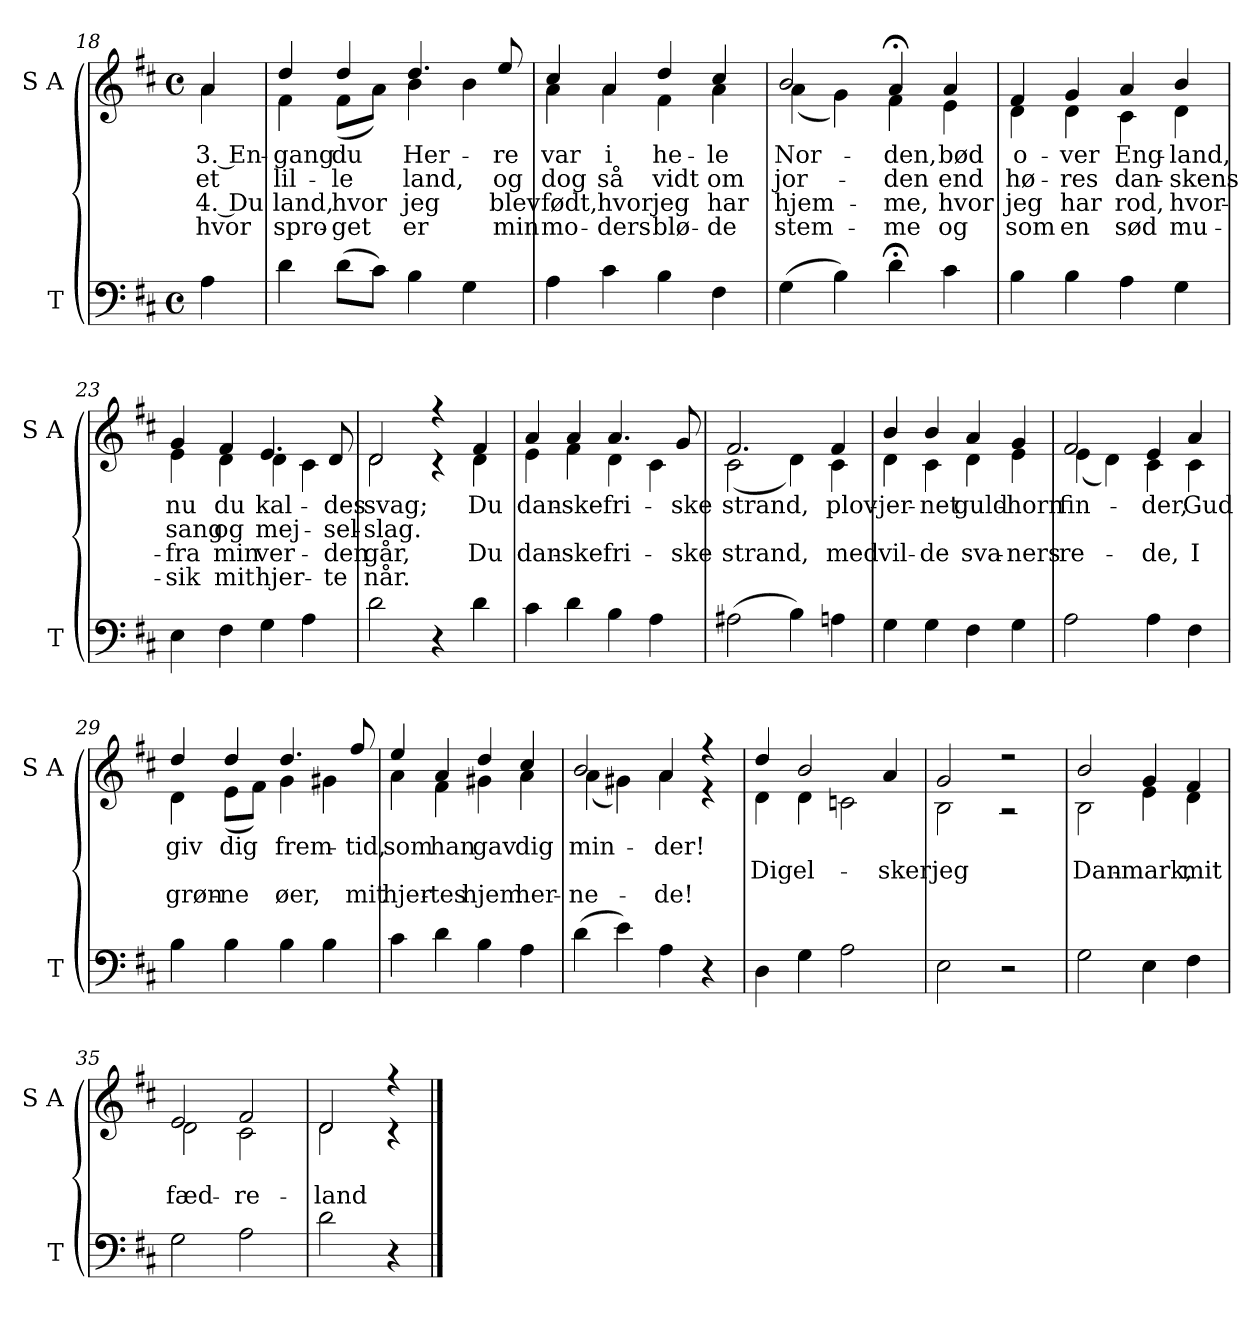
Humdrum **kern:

**kern	**kern	**text	**text	**text	**text
*part2	*part1	*part1	*part1	*part1	*part1
*staff2	*staff1	*staff1	*staff1	*staff1	*staff1
*I"T	*I"S A	*	*	*	*
*I'T	*I'S A	*	*	*	*
!!LO:PB:g=z
*clefF4	*clefG2	*	*	*	*
*k[f#c#]	*k[f#c#]	*	*	*	*
*M4/4	*M4/4	*	*	*	*
*met(c)	*met(c)	*	*	*	*
=18X2	=18X2	=18X2	=18X2	=18X2	=18X2
!	!	!LO:LY:b	!LO:LY:b	!LO:LY:b	!LO:LY:b
*	*^	*	*	*	*
4A\	4a/	4a\	3. En-	et	4. Du	hvor
=19	=19	=19	=19	=19	=19	=19
!	!	!	!LO:LY:b	!LO:LY:b	!LO:LY:b	!LO:LY:b
4d\	4dd/	4f#\	-gang	lil-	land,	spro-
!	!	!	!LO:LY:b	!LO:LY:b	!LO:LY:b	!LO:LY:b
(>8d\L	4dd/	(<8f#\L	du	-le	hvor	-get
8c#\J)	.	8a\J)	.	.	.	.
!	!	!	!LO:LY:b	!LO:LY:b	!LO:LY:b	!LO:LY:b
4B\	4.dd/	4b\	Her-	land,	jeg	er
4G\	.	4b\	.	.	.	.
!	!	!	!LO:LY:b	!LO:LY:b	!LO:LY:b	!LO:LY:b
.	8ee/	.	-re	og	blev	min
=20	=20	=20	=20	=20	=20	=20
!	!	!	!LO:LY:b	!LO:LY:b	!LO:LY:b	!LO:LY:b
4A\	4cc#/	4a\	var	dog	født,	mo-
!	!	!	!LO:LY:b	!LO:LY:b	!LO:LY:b	!LO:LY:b
4c#\	4a/	4a\	i	så	hvor	-ders
!	!	!	!LO:LY:b	!LO:LY:b	!LO:LY:b	!LO:LY:b
4B\	4dd/	4f#\	he-	vidt	jeg	blø-
!	!	!	!LO:LY:b	!LO:LY:b	!LO:LY:b	!LO:LY:b
4F#\	4cc#/	4a\	-le	om	har	-de
=21	=21	=21	=21	=21	=21	=21
!	!	!	!LO:LY:b	!LO:LY:b	!LO:LY:b	!LO:LY:b
(>4G\	2b/	(<4a\	Nor-	jor-	hjem-	stem-
4B\)	.	4g\)	.	.	.	.
!	!	!	!LO:LY:b	!LO:LY:b	!LO:LY:b	!LO:LY:b
4d;<\	4a;</	4f#\	-den,	-den	-me,	-me
!	!	!	!LO:LY:b	!LO:LY:b	!LO:LY:b	!LO:LY:b
4c#\	4a/	4e\	bød	end	hvor	og
=22	=22	=22	=22	=22	=22	=22
!	!	!	!LO:LY:b	!LO:LY:b	!LO:LY:b	!LO:LY:b
4B\	4f#/	4d\	o-	hø-	jeg	som
!	!	!	!LO:LY:b	!LO:LY:b	!LO:LY:b	!LO:LY:b
4B\	4g/	4d\	-ver	-res	har	en
!	!	!	!LO:LY:b	!LO:LY:b	!LO:LY:b	!LO:LY:b
4A\	4a/	4c#\	Eng-	dan-	rod,	sød
!	!	!	!LO:LY:b	!LO:LY:b	!LO:LY:b	!LO:LY:b
4G\	4b/	4d\	-land,	-skens	hvor-	mu-
!!LO:LB:g=z	!!
=23	=23	=23	=23	=23	=23	=23
!	!	!	!LO:LY:b	!LO:LY:b	!LO:LY:b	!LO:LY:b
4E\	4g/	4e\	nu	sang	-fra	-sik
!	!	!	!LO:LY:b	!LO:LY:b	!LO:LY:b	!LO:LY:b
4F#\	4f#/	4d\	du	og	min	mit
!	!	!	!LO:LY:b	!LO:LY:b	!LO:LY:b	!LO:LY:b
4G\	4.e/	4d\	kal-	mej-	ver-	hjer-
4A\	.	4c#\	.	.	.	.
!	!	!	!LO:LY:b	!LO:LY:b	!LO:LY:b	!LO:LY:b
.	8d/	.	-des	-sel-	-den	-te
=24	=24	=24	=24	=24	=24	=24
!	!	!	!LO:LY:b	!LO:LY:b	!LO:LY:b	!LO:LY:b
2d\	2d/	2d\	svag;	-slag.	går,	når.
4r	4r	4r	.	.	.	.
!	!	!	!LO:LY:b	!	!LO:LY:b	!
4d\	4f#/	4d\	Du	.	Du	.
=25	=25	=25	=25	=25	=25	=25
!	!	!	!LO:LY:b	!	!LO:LY:b	!
4c#\	4a/	4e\	dan-	.	dan-	.
!	!	!	!LO:LY:b	!	!LO:LY:b	!
4d\	4a/	4f#\	-ske	.	-ske	.
!	!	!	!LO:LY:b	!	!LO:LY:b	!
4B\	4.a/	4d\	fri-	.	fri-	.
4A\	.	4c#\	.	.	.	.
!	!	!	!LO:LY:b	!	!LO:LY:b	!
.	8g/	.	-ske	.	-ske	.
=26	=26	=26	=26	=26	=26	=26
!	!	!	!LO:LY:b	!	!LO:LY:b	!
(>2A#X\	2.f#/	(<2c#\	strand,	.	strand,	.
4B\)	.	4d\)	.	.	.	.
!	!	!	!LO:LY:b	!	!LO:LY:b	!
4An\	4f#/	4c#\	plov-	.	med	.
=27	=27	=27	=27	=27	=27	=27
!	!	!	!LO:LY:b	!	!LO:LY:b	!
4G\	4b/	4d\	-jer-	.	vil-	.
!	!	!	!LO:LY:b	!	!LO:LY:b	!
4G\	4b/	4c#\	-net	.	-de	.
!	!	!	!LO:LY:b	!	!LO:LY:b	!
4F#\	4a/	4d\	guld-	.	sva-	.
!	!	!	!LO:LY:b	!	!LO:LY:b	!
4G\	4g/	4e\	-horn	.	-ners	.
!!LO:LB:g=z	!!
=28	=28	=28	=28	=28	=28	=28
!	!	!	!LO:LY:b	!	!LO:LY:b	!
2A\	2f#/	(<4e\	fin-	.	re-	.
.	.	4d\)	.	.	.	.
!	!	!	!LO:LY:b	!	!LO:LY:b	!
4A\	4e/	4c#\	-der,	.	-de,	.
!	!	!	!LO:LY:b	!	!LO:LY:b	!
4F#\	4a/	4c#\	Gud	.	I	.
=29	=29	=29	=29	=29	=29	=29
!	!	!	!LO:LY:b	!	!LO:LY:b	!
4B\	4dd/	4d\	giv	.	grøn-	.
!	!	!	!LO:LY:b	!	!LO:LY:b	!
4B\	4dd/	(<8e\L	dig	.	-ne	.
.	.	8f#\J)	.	.	.	.
!	!	!	!LO:LY:b	!	!LO:LY:b	!
4B\	4.dd/	4g\	frem-	.	øer,	.
4B\	.	4g#X\	.	.	.	.
!	!	!	!LO:LY:b	!	!LO:LY:b	!
.	8ff#/	.	-tid,	.	mit	.
=30	=30	=30	=30	=30	=30	=30
!	!	!	!LO:LY:b	!	!LO:LY:b	!
4c#\	4ee/	4a\	som	.	hjer-	.
!	!	!	!LO:LY:b	!	!LO:LY:b	!
4d\	4a/	4f#\	han	.	-tes	.
!	!	!	!LO:LY:b	!	!LO:LY:b	!
4B\	4dd/	4g#X\	gav	.	hjem	.
!	!	!	!LO:LY:b	!	!LO:LY:b	!
4A\	4cc#/	4a\	dig	.	her-	.
=31	=31	=31	=31	=31	=31	=31
!	!	!	!LO:LY:b	!	!LO:LY:b	!
(>4d\	2b/	(<4a\	min-	.	-ne-	.
4e\)	.	4g#X\)	.	.	.	.
!	!	!	!LO:LY:b	!	!LO:LY:b	!
4A\	4a/	4a\	-der!	.	-de!	.
4r	4r	4r	.	.	.	.
=32	=32	=32	=32	=32	=32	=32
!	!	!	!	!LO:LY:b	!	!
4D\	4dd/	4d\	.	Dig	.	.
!	!	!	!	!LO:LY:b	!	!
4G\	2b/	4d\	.	el-	.	.
2A\	.	2cn\	.	.	.	.
!	!	!	!	!LO:LY:b	!	!
.	4a/	.	.	-sker	.	.
!!LO:LB:g=z	!!
=33	=33	=33	=33	=33	=33	=33
!	!	!	!	!LO:LY:b	!	!
2E\	2g/	2B\	.	jeg	.	.
2r	2r	2r	.	.	.	.
=34	=34	=34	=34	=34	=34	=34
!	!	!	!	!LO:LY:b	!	!
2G\	2b/	2B\	.	Dan-	.	.
!	!	!	!	!LO:LY:b	!	!
4E\	4g/	4e\	.	-mark,	.	.
!	!	!	!	!LO:LY:b	!	!
4F#\	4f#/	4d\	.	mit	.	.
=35	=35	=35	=35	=35	=35	=35
!	!	!	!	!LO:LY:b	!	!
2G\	2e/	2d\	.	fæd-	.	.
!	!	!	!	!LO:LY:b	!	!
2A\	2f#/	2c#\	.	-re-	.	.
=36	=36	=36	=36	=36	=36	=36
!	!	!	!	!LO:LY:b	!	!
2d\	2d/	2d\	.	-land	.	.
4r	4r	4r	.	.	.	.
*	*v	*v	*	*	*	*
==	==	==	==	==	==
*-	*-	*-	*-	*-	*-
